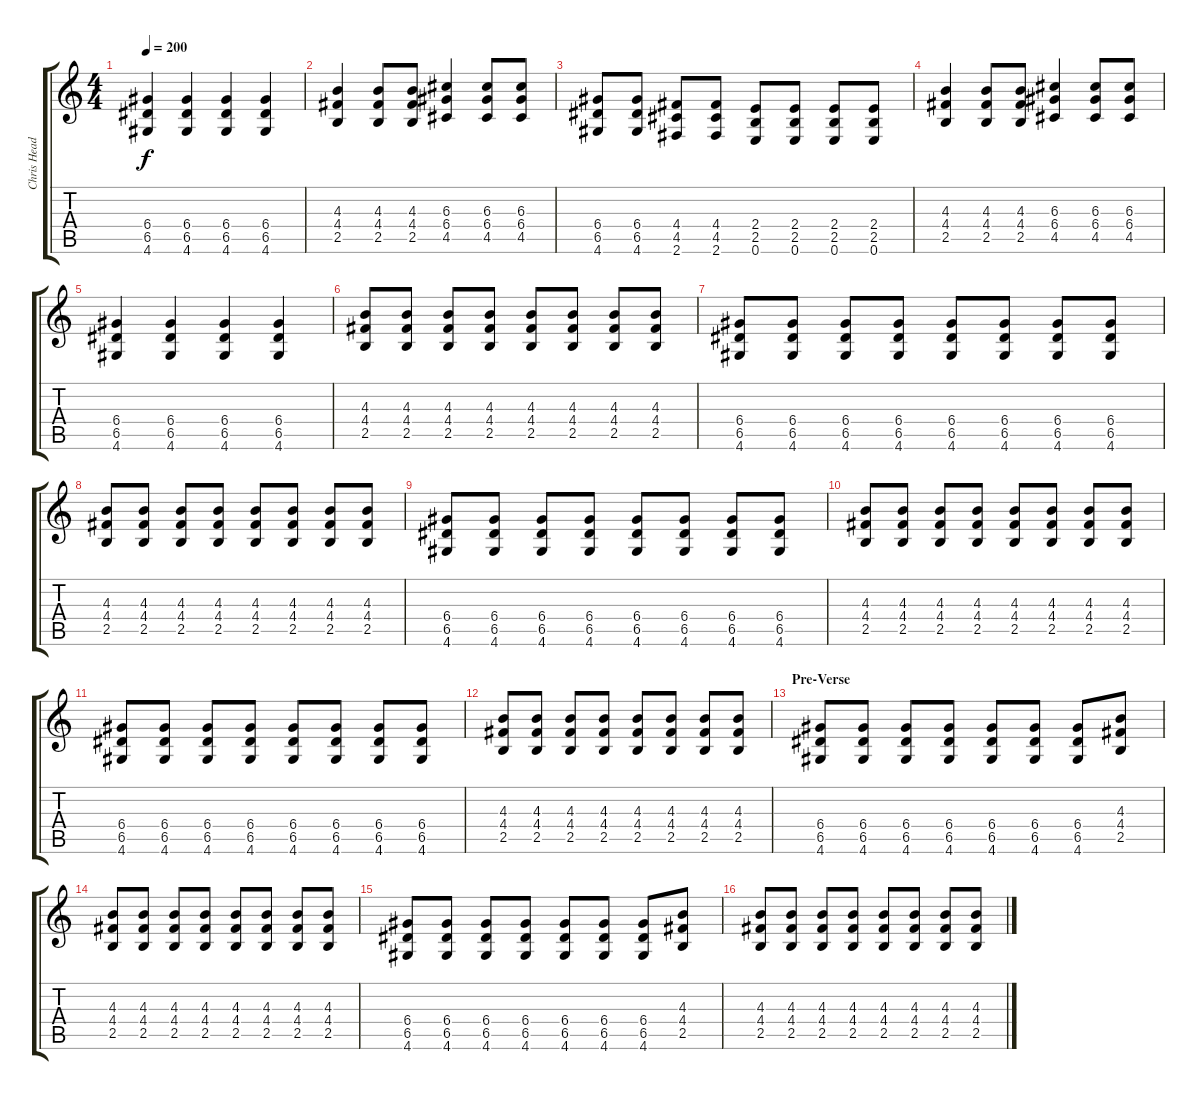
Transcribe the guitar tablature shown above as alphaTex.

\track ("Chris Head (Guitar)" "Chris Head") {instrument distortionguitar}
\staff {score tabs}
\tuning (E4 B3 G3 D3 A2 E2) {hide}
\ts (4 4)
\tempo 200
\clef g2
\ks c
(6.4 6.5 4.6).4{dy f} (6.4 6.5 4.6).4 (6.4 6.5 4.6).4 (6.4 6.5 4.6).4 |
(4.3 4.4 2.5).4 (4.3 4.4 2.5).8 (4.3 4.4 2.5).8 (6.3 6.4 4.5).4 (6.3 6.4 4.5).8 (6.3 6.4 4.5).8 |
(6.4 6.5 4.6).8 (6.4 6.5 4.6).8 (4.4 4.5 2.6).8 (4.4 4.5 2.6).8 (2.4 2.5 0.6).8 (2.4 2.5 0.6).8 (2.4 2.5 0.6).8 (2.4 2.5 0.6).8 |
(4.3 4.4 2.5).4 (4.3 4.4 2.5).8 (4.3 4.4 2.5).8 (6.3 6.4 4.5).4 (6.3 6.4 4.5).8 (6.3 6.4 4.5).8 |
(6.4 6.5 4.6).4 (6.4 6.5 4.6).4 (6.4 6.5 4.6).4 (6.4 6.5 4.6).4 |
(4.3 4.4 2.5).8 (4.3 4.4 2.5).8 (4.3 4.4 2.5).8 (4.3 4.4 2.5).8 (4.3 4.4 2.5).8 (4.3 4.4 2.5).8 (4.3 4.4 2.5).8 (4.3 4.4 2.5).8 |
(6.4 6.5 4.6).8 (6.4 6.5 4.6).8 (6.4 6.5 4.6).8 (6.4 6.5 4.6).8 (6.4 6.5 4.6).8 (6.4 6.5 4.6).8 (6.4 6.5 4.6).8 (6.4 6.5 4.6).8 |
(4.3 4.4 2.5).8 (4.3 4.4 2.5).8 (4.3 4.4 2.5).8 (4.3 4.4 2.5).8 (4.3 4.4 2.5).8 (4.3 4.4 2.5).8 (4.3 4.4 2.5).8 (4.3 4.4 2.5).8 |
(6.4 6.5 4.6).8 (6.4 6.5 4.6).8 (6.4 6.5 4.6).8 (6.4 6.5 4.6).8 (6.4 6.5 4.6).8 (6.4 6.5 4.6).8 (6.4 6.5 4.6).8 (6.4 6.5 4.6).8 |
(4.3 4.4 2.5).8 (4.3 4.4 2.5).8 (4.3 4.4 2.5).8 (4.3 4.4 2.5).8 (4.3 4.4 2.5).8 (4.3 4.4 2.5).8 (4.3 4.4 2.5).8 (4.3 4.4 2.5).8 |
(6.4 6.5 4.6).8 (6.4 6.5 4.6).8 (6.4 6.5 4.6).8 (6.4 6.5 4.6).8 (6.4 6.5 4.6).8 (6.4 6.5 4.6).8 (6.4 6.5 4.6).8 (6.4 6.5 4.6).8 |
(4.3 4.4 2.5).8 (4.3 4.4 2.5).8 (4.3 4.4 2.5).8 (4.3 4.4 2.5).8 (4.3 4.4 2.5).8 (4.3 4.4 2.5).8 (4.3 4.4 2.5).8 (4.3 4.4 2.5).8 |
\section ("" "Pre-Verse")
(6.4 6.5 4.6).8 (6.4 6.5 4.6).8 (6.4 6.5 4.6).8 (6.4 6.5 4.6).8 (6.4 6.5 4.6).8 (6.4 6.5 4.6).8 (6.4 6.5 4.6).8 (4.3 4.4 2.5).8 |
(4.3 4.4 2.5).8 (4.3 4.4 2.5).8 (4.3 4.4 2.5).8 (4.3 4.4 2.5).8 (4.3 4.4 2.5).8 (4.3 4.4 2.5).8 (4.3 4.4 2.5).8 (4.3 4.4 2.5).8 |
(6.4 6.5 4.6).8 (6.4 6.5 4.6).8 (6.4 6.5 4.6).8 (6.4 6.5 4.6).8 (6.4 6.5 4.6).8 (6.4 6.5 4.6).8 (6.4 6.5 4.6).8 (4.3 4.4 2.5).8 |
(4.3 4.4 2.5).8 (4.3 4.4 2.5).8 (4.3 4.4 2.5).8 (4.3 4.4 2.5).8 (4.3 4.4 2.5).8 (4.3 4.4 2.5).8 (4.3 4.4 2.5).8 (4.3 4.4 2.5).8
